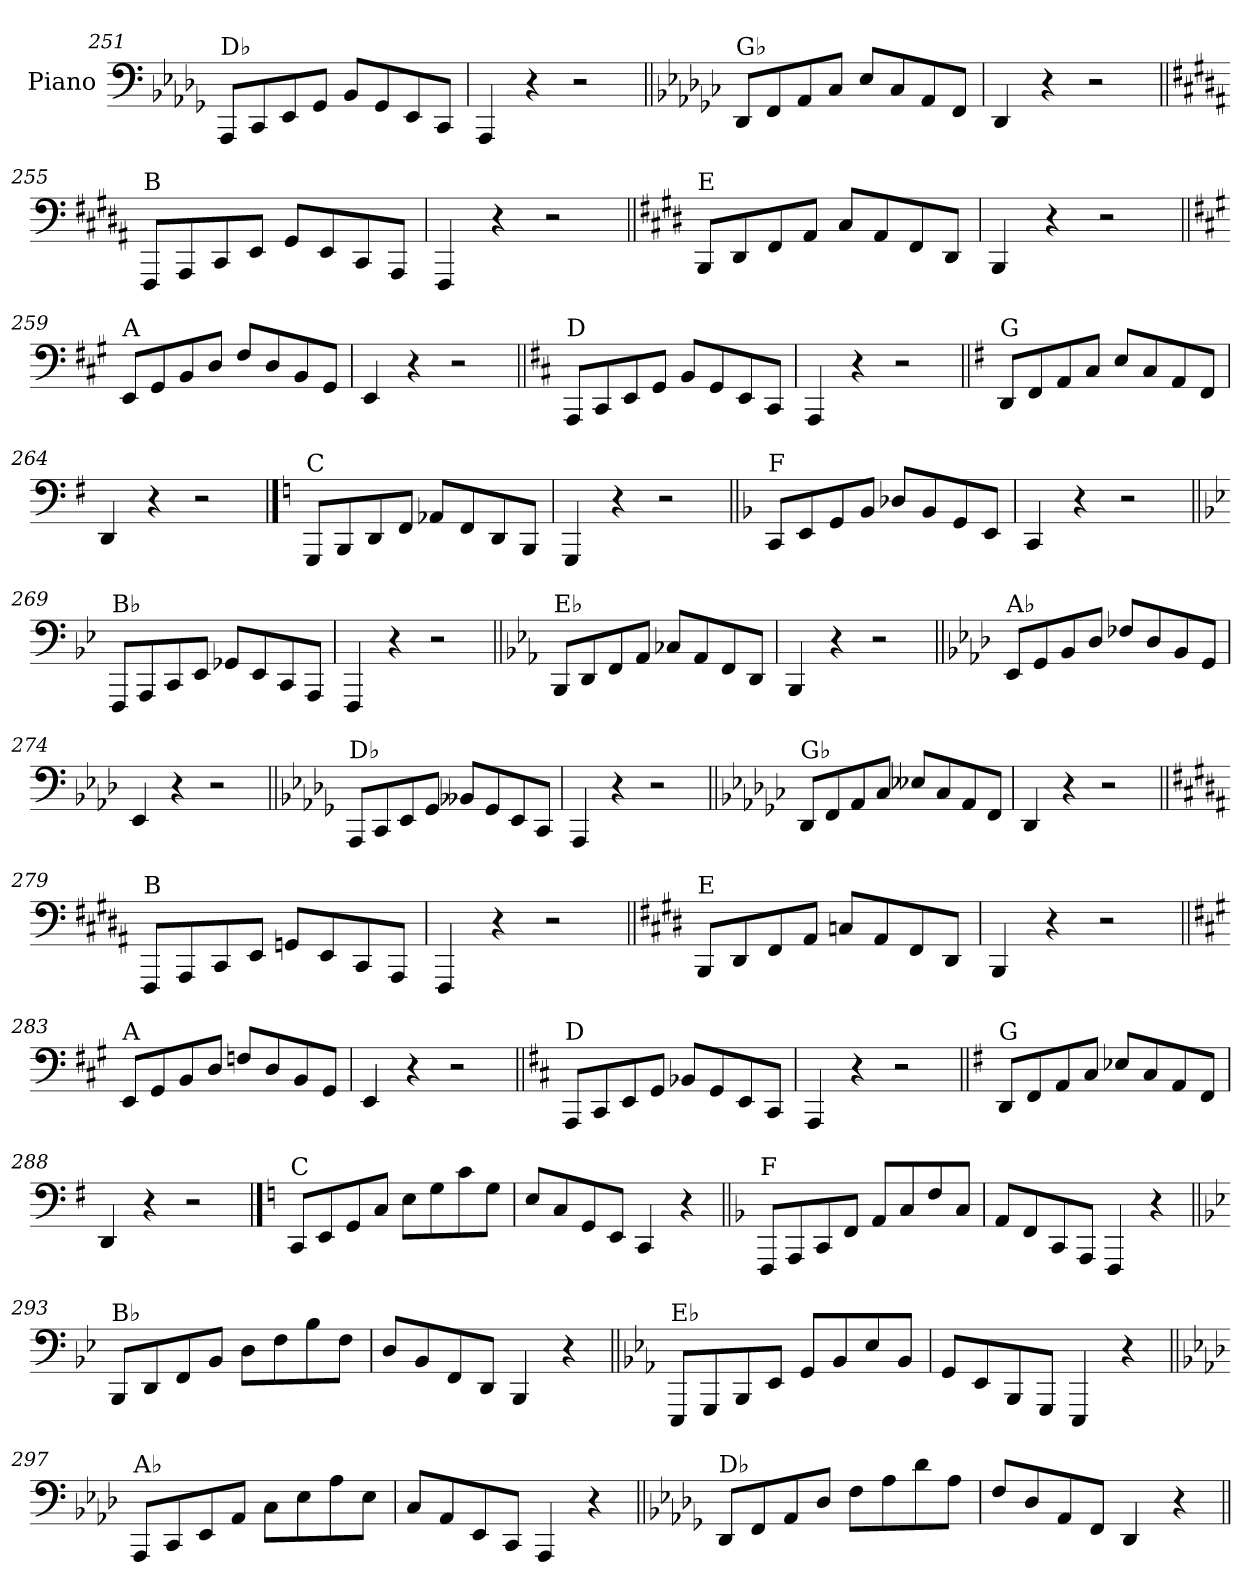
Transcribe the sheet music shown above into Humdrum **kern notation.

**kern
*part1
*staff1
*I"Piano
*I'Pno.
*clefF4
*k[b-e-a-d-g-]
=251
!LO:TX:a:t=D♭
8AAA-/L
8CC/
8EE-/
8GG-/J
8BB-/L
8GG-/
8EE-/
8CC/J
=252
4AAA-/
4r
2r
!!LO:LB:g=z
=253||
*k[b-e-a-d-g-c-]
!LO:TX:a:t=G♭
8DD-/L
8FF/
8AA-/
8C-/J
8E-/L
8C-/
8AA-/
8FF/J
=254
4DD-/
4r
2r
=255||
*k[f#c#g#d#a#]
!LO:TX:a:t=B
8FFF#/L
8AAA#/
8CC#/
8EE/J
8GG#/L
8EE/
8CC#/
8AAA#/J
=256
4FFF#/
4r
2r
=257||
*k[f#c#g#d#]
!LO:TX:a:t=E
8BBB/L
8DD#/
8FF#/
8AA/J
8C#/L
8AA/
8FF#/
8DD#/J
=258
4BBB/
4r
2r
!!LO:LB:g=z
=259||
*k[f#c#g#]
!LO:TX:a:t=A
8EE/L
8GG#/
8BB/
8D/J
8F#/L
8D/
8BB/
8GG#/J
=260
4EE/
4r
2r
=261||
*k[f#c#]
!LO:TX:a:t=D
8AAA/L
8CC#/
8EE/
8GG/J
8BB/L
8GG/
8EE/
8CC#/J
=262
4AAA/
4r
2r
=263||
*k[f#]
!LO:TX:a:t=G
8DD/L
8FF#/
8AA/
8C/J
8E/L
8C/
8AA/
8FF#/J
=264
4DD/
4r
2r
!!LO:LB:g=z
==265
*k[]
!LO:TX:a:t=C
8GGG/L
8BBB/
8DD/
8FF/J
8AA-X/L
8FF/
8DD/
8BBB/J
=266
4GGG/
4r
2r
=267||
*k[b-]
!LO:TX:a:t=F
8CC/L
8EE/
8GG/
8BB-/J
8D-X/L
8BB-/
8GG/
8EE/J
=268
4CC/
4r
2r
=269||
*k[b-e-]
!LO:TX:a:t=B♭
8FFF/L
8AAA/
8CC/
8EE-/J
8GG-X/L
8EE-/
8CC/
8AAA/J
=270
4FFF/
4r
2r
!!LO:LB:g=z
=271||
*k[b-e-a-]
!LO:TX:a:t=E♭
8BBB-/L
8DD/
8FF/
8AA-/J
8C-X/L
8AA-/
8FF/
8DD/J
=272
4BBB-/
4r
2r
=273||
*k[b-e-a-d-]
!LO:TX:a:t=A♭
8EE-/L
8GG/
8BB-/
8D-/J
8F-X/L
8D-/
8BB-/
8GG/J
=274
4EE-/
4r
2r
=275||
*k[b-e-a-d-g-]
!LO:TX:a:t=D♭
8AAA-/L
8CC/
8EE-/
8GG-/J
8BB--X/L
8GG-/
8EE-/
8CC/J
=276
4AAA-/
4r
2r
!!LO:LB:g=z
=277||
*k[b-e-a-d-g-c-]
!LO:TX:a:t=G♭
8DD-/L
8FF/
8AA-/
8C-/J
8E--X/L
8C-/
8AA-/
8FF/J
=278
4DD-/
4r
2r
=279||
*k[f#c#g#d#a#]
!LO:TX:a:t=B
8FFF#/L
8AAA#/
8CC#/
8EE/J
8GGn/L
8EE/
8CC#/
8AAA#/J
=280
4FFF#/
4r
2r
=281||
*k[f#c#g#d#]
!LO:TX:a:t=E
8BBB/L
8DD#/
8FF#/
8AA/J
8Cn/L
8AA/
8FF#/
8DD#/J
=282
4BBB/
4r
2r
!!LO:LB:g=z
=283||
*k[f#c#g#]
!LO:TX:a:t=A
8EE/L
8GG#/
8BB/
8D/J
8Fn/L
8D/
8BB/
8GG#/J
=284
4EE/
4r
2r
=285||
*k[f#c#]
!LO:TX:a:t=D
8AAA/L
8CC#/
8EE/
8GG/J
8BB-X/L
8GG/
8EE/
8CC#/J
=286
4AAA/
4r
2r
=287||
*k[f#]
!LO:TX:a:t=G
8DD/L
8FF#/
8AA/
8C/J
8E-X/L
8C/
8AA/
8FF#/J
=288
4DD/
4r
2r
!!LO:PB:g=z
==289
*k[]
!LO:TX:a:t=C
8CC/L
8EE/
8GG/
8C/J
8E\L
8G\
8c\
8G\J
=290
8E/L
8C/
8GG/
8EE/J
4CC/
4r
=291||
*k[b-]
!LO:TX:a:t=F
8FFF/L
8AAA/
8CC/
8FF/J
8AA/L
8C/
8F/
8C/J
=292
8AA/L
8FF/
8CC/
8AAA/J
4FFF/
4r
=293||
*k[b-e-]
!LO:TX:a:t=B♭
8BBB-/L
8DD/
8FF/
8BB-/J
8D\L
8F\
8B-\
8F\J
=294
8D/L
8BB-/
8FF/
8DD/J
4BBB-/
4r
!!LO:LB:g=z
=295||
*k[b-e-a-]
!LO:TX:a:t=E♭
8EEE-/L
8GGG/
8BBB-/
8EE-/J
8GG/L
8BB-/
8E-/
8BB-/J
=296
8GG/L
8EE-/
8BBB-/
8GGG/J
4EEE-/
4r
=297||
*k[b-e-a-d-]
!LO:TX:a:t=A♭
8AAA-/L
8CC/
8EE-/
8AA-/J
8C\L
8E-\
8A-\
8E-\J
=298
8C/L
8AA-/
8EE-/
8CC/J
4AAA-/
4r
=299||
*k[b-e-a-d-g-]
!LO:TX:a:t=D♭
8DD-/L
8FF/
8AA-/
8D-/J
8F\L
8A-\
8d-\
8A-\J
=300
8F/L
8D-/
8AA-/
8FF/J
4DD-/
4r
=||
*-
